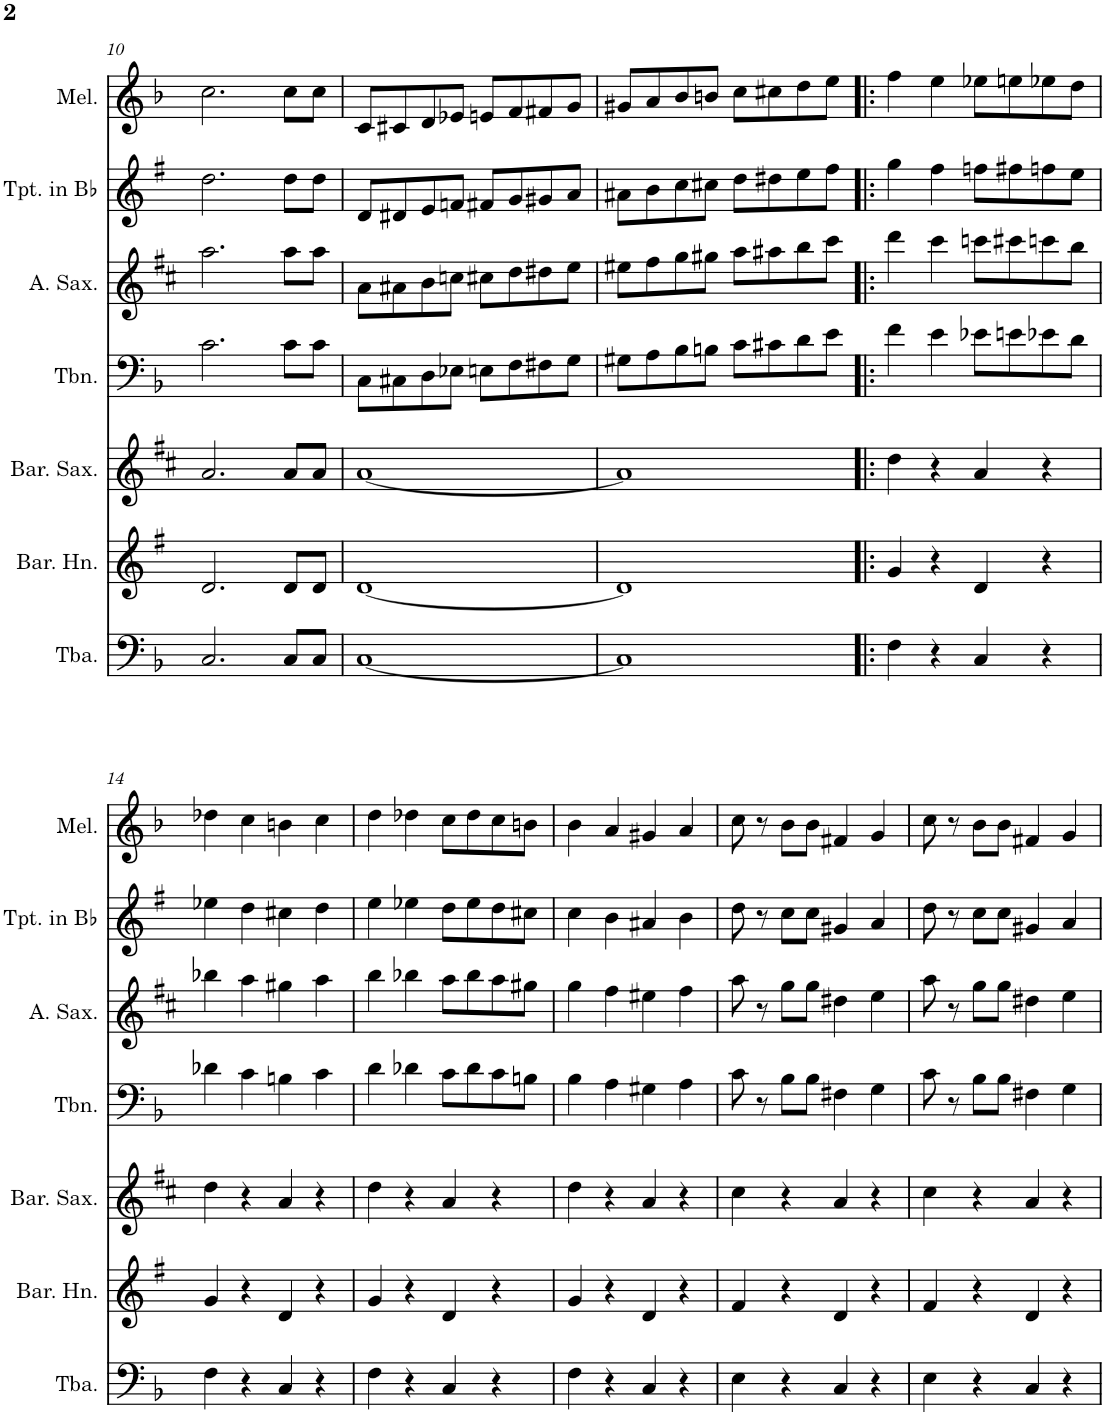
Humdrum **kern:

**kern	**kern	**kern	**kern	**kern	**kern	**kern
*part7	*part6	*part5	*part4	*part3	*part2	*part1
*staff7	*staff6	*staff5	*staff4	*staff3	*staff2	*staff1
*I"Tuba	*I"Baritone Horn	*I"Baritone Saxophone	*I"Trombone	*I"Alto Saxophone	*I"Trumpet in Bb	*I"Melodica
*I'Tba.	*I'Bar. Hn.	*I'Bar. Sax.	*I'Tbn.	*I'A. Sax.	*I'Tpt. in Bb	*I'Mel.
!!LO:PB:g=z
*clefF4	*clefG2	*clefG2	*clefF4	*clefG2	*clefG2	*clefG2
*	*Trd4c7	*Trd12c21	*	*Trd5c9	*Trd1c2	*
*k[b-]	*k[f#]	*k[f#c#]	*k[b-]	*k[f#c#]	*k[f#]	*k[b-]
*M2/2	*M2/2	*M2/2	*M2/2	*M2/2	*M2/2	*M2/2
*met(c|)	*met(c|)	*met(c|)	*met(c|)	*met(c|)	*met(c|)	*met(c|)
=10	=10	=10	=10	=10	=10	=10
2.C/	2.d/	2.a/	2.c\	2.aa\	2.dd\	2.cc\
8C/L	8d/L	8a/L	8c\L	8aa\L	8dd\L	8cc\L
8C/J	8d/J	8a/J	8c\J	8aa\J	8dd\J	8cc\J
=11	=11	=11	=11	=11	=11	=11
[1C	[1d	[1a	8C\L	8a\L	8d/L	8c/L
.	.	.	8C#X\	8a#X\	8d#X/	8c#X/
.	.	.	8D\	8b\	8e/	8d/
.	.	.	8E-X\J	8ccn\J	8fn/J	8e-X/J
.	.	.	8En\L	8cc#X\L	8f#X/L	8en/L
.	.	.	8F\	8dd\	8g/	8f/
.	.	.	8F#X\	8dd#X\	8g#X/	8f#X/
.	.	.	8G\J	8ee\J	8a/J	8g/J
=12	=12	=12	=12	=12	=12	=12
1C]	1d]	1a]	8G#X\L	8ee#X\L	8a#X\L	8g#X/L
.	.	.	8A\	8ff#\	8b\	8a/
.	.	.	8B-\	8gg\	8cc\	8b-/
.	.	.	8Bn\J	8gg#X\J	8cc#X\J	8bn/J
.	.	.	8c\L	8aa\L	8dd\L	8cc\L
.	.	.	8c#X\	8aa#X\	8dd#X\	8cc#X\
.	.	.	8d\	8bb\	8ee\	8dd\
.	.	.	8e\J	8ccc#\J	8ff#\J	8ee\J
=13!|:	=13!|:	=13!|:	=13!|:	=13!|:	=13!|:	=13!|:
4F\	4g/	4dd\	4f\	4ddd\	4gg\	4ff\
4r	4r	4r	4e\	4ccc#\	4ff#\	4ee\
4C/	4d/	4a/	8e-X\L	8cccn\L	8ffn\L	8ee-X\L
.	.	.	8en\	8ccc#X\	8ff#X\	8een\
4r	4r	4r	8e-X\	8cccn\	8ffn\	8ee-X\
.	.	.	8d\J	8bb\J	8ee\J	8dd\J
!!LO:LB:g=z
=14	=14	=14	=14	=14	=14	=14
4F\	4g/	4dd\	4d-X\	4bb-X\	4ee-X\	4dd-X\
4r	4r	4r	4c\	4aa\	4dd\	4cc\
4C/	4d/	4a/	4Bn\	4gg#X\	4cc#X\	4bn\
4r	4r	4r	4c\	4aa\	4dd\	4cc\
=15	=15	=15	=15	=15	=15	=15
4F\	4g/	4dd\	4d\	4bb\	4ee\	4dd\
4r	4r	4r	4d-X\	4bb-X\	4ee-X\	4dd-X\
4C/	4d/	4a/	8c\L	8aa\L	8dd\L	8cc\L
.	.	.	8d-\	8bb-\	8ee-\	8dd-\
4r	4r	4r	8c\	8aa\	8dd\	8cc\
.	.	.	8Bn\J	8gg#X\J	8cc#X\J	8bn\J
=16	=16	=16	=16	=16	=16	=16
4F\	4g/	4dd\	4B-\	4gg\	4cc\	4b-\
4r	4r	4r	4A\	4ff#\	4b\	4a/
4C/	4d/	4a/	4G#X\	4ee#X\	4a#X/	4g#X/
4r	4r	4r	4A\	4ff#\	4b\	4a/
=17	=17	=17	=17	=17	=17	=17
4E\	4f#/	4cc#\	8c\	8aa\	8dd\	8cc\
.	.	.	8r	8r	8r	8r
4r	4r	4r	8B-\L	8gg\L	8cc\L	8b-\L
.	.	.	8B-\J	8gg\J	8cc\J	8b-\J
4C/	4d/	4a/	4F#X\	4dd#X\	4g#X/	4f#X/
4r	4r	4r	4G\	4ee\	4a/	4g/
=18	=18	=18	=18	=18	=18	=18
4E\	4f#/	4cc#\	8c\	8aa\	8dd\	8cc\
.	.	.	8r	8r	8r	8r
4r	4r	4r	8B-\L	8gg\L	8cc\L	8b-\L
.	.	.	8B-\J	8gg\J	8cc\J	8b-\J
4C/	4d/	4a/	4F#X\	4dd#X\	4g#X/	4f#X/
4r	4r	4r	4G\	4ee\	4a/	4g/
=	=	=	=	=	=	=
*-	*-	*-	*-	*-	*-	*-
